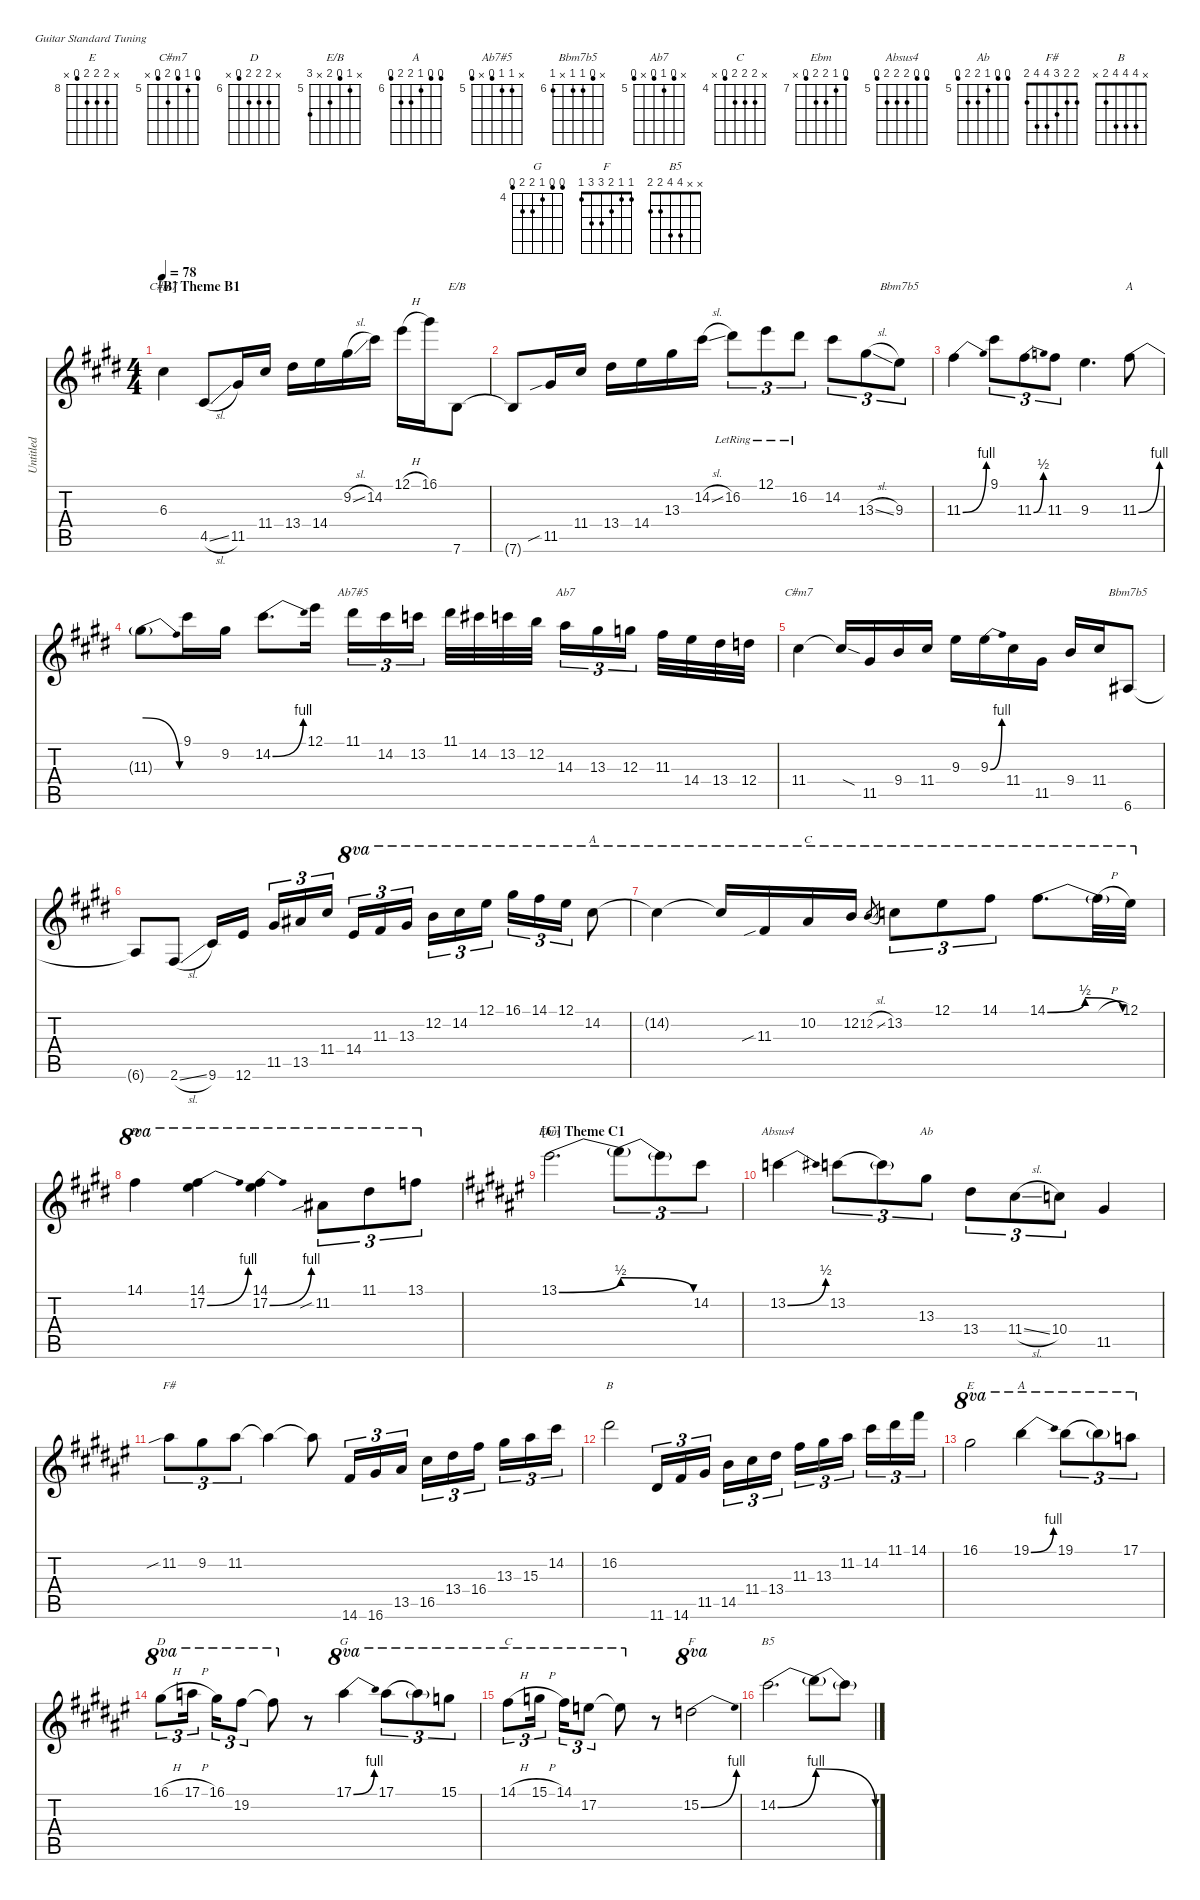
\defaultSystemsLayout 4
\hideDynamics
\bracketExtendMode nobrackets
\otherSystemsTrackNameOrientation horizontal
\track ("Untitled" "Untitled") {instrument overdrivenguitar}
\staff {score tabs}
\tuning (E4 B3 G3 D3 A2 E2)
\chord ("E" x 9 9 9 7 x) {firstfret 8}
\chord ("C#m7" 4 5 4 6 4 x) {firstfret 5}
\chord ("D" x 7 7 7 5 x) {firstfret 6}
\chord ("E/B" x 5 4 6 x 7) {firstfret 5}
\chord ("A" 5 5 6 7 7 5) {firstfret 6}
\chord ("Ab7#5" x 5 5 4 x 4) {firstfret 5}
\chord ("Bbm7b5" x 5 6 6 x 6) {firstfret 6}
\chord ("Ab7" x 4 5 4 x 4) {firstfret 5}
\chord ("C" x 5 5 5 3 x) {firstfret 4}
\chord ("Ebm" 6 7 8 8 6 x) {firstfret 7}
\chord ("Absus4" 4 4 6 6 6 4) {firstfret 5}
\chord ("Ab" 4 4 5 6 6 4) {firstfret 5}
\chord ("F#" 2 2 3 4 4 2)
\chord ("B" x 4 4 4 2 x)
\chord ("G" 3 3 4 5 5 3) {firstfret 4}
\chord ("F" 1 1 2 3 3 1)
\chord ("B5" x x 4 4 2 2)
\ts (4 4)
\section ("B" "Theme B1")
\tempo 78
\clef g2
\ks e
6.3{acc #}.4{ch "C#m7" dy mf beam Down} 4.5{sl acc #}.8{beam Up} 11.5{acc #}.16{beam Up} 11.4{acc #}.16{beam Up} 13.4{acc #}.16{beam Down} 14.4{acc forcenatural}.16{beam Down} 9.2{sl acc #}.16{beam Down} 14.2{acc #}.16{beam Down} 12.1{h acc forcenatural}.16{beam Down} 16.1{acc #}.16{beam Down} 7.6{acc forcenatural}.8{ch "E/B" beam Down} |
7.6{t acc forcenatural}.8{beam Up} 11.5{sib acc #}.16{beam Up} 11.4{acc #}.16{beam Up} 13.4{acc #}.16{beam Down} 14.4{acc forcenatural}.16{beam Down} 13.3{acc #}.16{beam Down} 14.2{sl acc #}.16{beam Down} 16.2{lr acc #}.8{tu (3 2) beam Down} 12.1{lr acc forcenatural}.8{tu (3 2) beam Down} 16.2{lr acc #}.8{tu (3 2) beam Down} 14.2{acc #}.8{tu (3 2) beam Down} 13.3{sl acc #}.8{tu (3 2) beam Down} 9.3{acc forcenatural}.8{tu (3 2) ch "Bbm7b5" beam Down} |
11.3{be (bend 0 0 60 4) acc #}.4{beam Down} 9.1{acc #}.8{tu (3 2) beam Down} 11.3{be (bend 0 0 60 2) acc #}.8{tu (3 2) beam Down} 11.3{acc #}.8{tu (3 2) beam Down} 9.3{acc forcenatural}.4{d beam Down} 11.3{be (bend 0 0 60 4) acc #}.8{ch "A" beam Down} |
11.3{be (release 0 4 60 0) t}.8{beam Down} 9.1{acc #}.16{beam Down} 9.2{acc #}.16{beam Down} 14.2{be (bend 0 0 60 4) acc #}.8{d beam Down} 12.1{acc forcenatural}.16{beam Down} 11.1{acc #}.16{tu (3 2) ch "Ab7#5" beam Down} 14.2{acc #}.16{tu (3 2) beam Down} 13.2{acc forcenatural}.16{tu (3 2) beam Down} 11.1{acc #}.32{beam Down} 14.2{acc #}.32{beam Down} 13.2{acc forcenatural}.32{beam Down} 12.2{acc forcenatural}.32{beam Down} 14.3{acc forcenatural}.16{tu (3 2) ch "Ab7" beam Down} 13.3{acc #}.16{tu (3 2) beam Down} 12.3{acc forcenatural}.16{tu (3 2) beam Down} 11.3{acc #}.32{beam Down} 14.4{acc forcenatural}.32{beam Down} 13.4{acc #}.32{beam Down} 12.4{acc forcenatural}.32{beam Down} |
11.4{acc #}.4{ch "C#m7" beam Down} 11.4{sod t acc #}.16{beam Up} 11.5{acc #}.16{beam Up} 9.4{acc forcenatural}.16{beam Up} 11.4{acc #}.16{beam Up} 9.3{acc forcenatural}.16{beam Down} 9.3{be (bend 0 0 60 4) acc forcenatural}.16{beam Down} 11.4{acc #}.16{beam Down} 11.5{acc #}.16{beam Down} 9.4{acc forcenatural}.16{beam Up} 11.4{acc #}.16{beam Up} 6.6{acc #}.8{ch "Bbm7b5" beam Up} |
6.6{t acc #}.8{beam Up} 2.6{sl acc #}.8{beam Up} 9.6{acc #}.16{beam Up} 12.6{acc forcenatural}.16{beam Up} 11.5{acc #}.16{tu (3 2) beam Up} 13.5{acc #}.16{tu (3 2) beam Up} 11.4{acc #}.16{tu (3 2) beam Up} 14.4{acc forcenatural}.16{tu (3 2) ot 8va beam Up} 11.3{acc #}.16{tu (3 2) ot 8va beam Up} 13.3{acc #}.16{tu (3 2) ot 8va beam Up} 12.2{acc forcenatural}.16{tu (3 2) ot 8va beam Down} 14.2{acc #}.16{tu (3 2) ot 8va beam Down} 12.1{acc forcenatural}.16{tu (3 2) ot 8va beam Down} 16.1{acc #}.16{tu (3 2) ot 8va beam Down} 14.1{acc #}.16{tu (3 2) ot 8va beam Down} 12.1{acc forcenatural}.16{tu (3 2) ot 8va beam Down} 14.2{acc #}.8{ch "A" ot 8va beam Down} |
14.2{t acc #}.4{ot 8va beam Down} 14.2{t acc #}.16{ot 8va beam Up} 11.3{sib acc #}.16{ot 8va beam Up} 10.2{acc forcenatural}.16{ch "C" ot 8va beam Up} 12.2{acc forcenatural}.16{ot 8va beam Up} 12.2{sl acc forcenatural}.8{ot 8va gr beam Up} 13.2{acc forcenatural}.8{tu (3 2) ot 8va beam Down} 12.1{acc forcenatural}.8{tu (3 2) ot 8va beam Down} 14.1{acc #}.8{tu (3 2) ot 8va beam Down} 14.1{be (bendrelease 0 0 30 2 30 2 60 0) acc #}.8{d ot 8va beam Down} 14.1{h t acc #}.32{ot 8va beam Down} 12.1{acc forcenatural}.32{ot 8va beam Down} |
14.1{acc #}.4{ch "D" ot 8va beam Down} (14.1{acc #} 17.2{be (bend 0 0 60 4) acc forcenatural}).4{ot 8va beam Down} (14.1{acc #} 17.2{be (bend 0 0 60 4) acc forcenatural}).4{ot 8va beam Down} 11.2{sib acc #}.8{tu (3 2) ot 8va beam Down} 11.1{acc #}.8{tu (3 2) ot 8va beam Down} 13.1{acc forcenatural}.8{tu (3 2) ot 8va beam Down} |
\section ("C" "Theme C1")
\ks f#
13.1{be (bend 0 0 60 2) acc #}.2{d ch "Ebm" beam Down} 13.1{be (release 0 2 60 0) t}.8{tu (3 2) beam Down} 13.1{t acc #}.8{tu (3 2) beam Down} 14.2{acc #}.8{tu (3 2) beam Down} |
13.2{be (bend 0 0 60 2) acc forcenatural}.4{ch "Absus4" beam Down} 13.2{be (hold 0 0 60 0) acc forcenatural}.8{tu (3 2) beam Down} 13.2{t acc forcenatural}.8{tu (3 2) beam Down} 13.3{acc #}.8{tu (3 2) ch "Ab" beam Down} 13.4{acc #}.8{tu (3 2) beam Down} 11.4{sl acc #}.8{tu (3 2) beam Down} 10.4{acc forcenatural}.8{tu (3 2) beam Down} 11.5{acc #}.4{beam Up} |
11.2{sib acc #}.8{tu (3 2) ch "F#" beam Down} 9.2{acc #}.8{tu (3 2) beam Down} 11.2{acc #}.8{tu (3 2) beam Down} 11.2{t acc #}.4{beam Down} 11.2{t acc #}.8{beam Down} 14.6{acc #}.16{tu (3 2) beam Up} 16.6{acc #}.16{tu (3 2) beam Up} 13.5{acc #}.16{tu (3 2) beam Up} 16.5{acc #}.16{tu (3 2) beam Down} 13.4{acc #}.16{tu (3 2) beam Down} 16.4{acc #}.16{tu (3 2) beam Down} 13.3{acc #}.16{tu (3 2) beam Down} 15.3{acc #}.16{tu (3 2) beam Down} 14.2{acc #}.16{tu (3 2) beam Down} |
16.2{acc #}.2{ch "B" beam Down} 11.6{acc #}.16{tu (3 2) beam Up} 14.6{acc #}.16{tu (3 2) beam Up} 11.5{acc #}.16{tu (3 2) beam Up} 14.5{acc forcenatural}.16{tu (3 2) beam Down} 11.4{acc #}.16{tu (3 2) beam Down} 13.4{acc #}.16{tu (3 2) beam Down} 11.3{acc #}.16{tu (3 2) beam Down} 13.3{acc #}.16{tu (3 2) beam Down} 11.2{acc #}.16{tu (3 2) beam Down} 14.2{acc #}.16{tu (3 2) beam Down} 11.1{acc #}.16{tu (3 2) beam Down} 14.1{acc #}.16{tu (3 2) beam Down} |
16.1{acc #}.2{ch "E" ot 8va beam Down} 19.1{be (bend 0 0 60 4) acc forcenatural}.4{ch "A" ot 8va beam Down} 19.1{be (hold 0 0 60 0) acc forcenatural}.8{tu (3 2) ot 8va beam Down} 19.1{t acc forcenatural}.8{tu (3 2) ot 8va beam Down} 17.1{acc forcenatural}.8{tu (3 2) ot 8va beam Down} |
16.1{h acc #}.8{tu (3 2) ch "D" ot 8va beam Down} 17.1{h acc forcenatural}.16{tu (3 2) ot 8va beam Down} 16.1{acc #}.16{tu (3 2) ot 8va beam Down} 19.2{acc #}.8{tu (3 2) ot 8va beam Down} 19.2{t acc #}.8{ot 8va beam Down} r.8{beam Down} 17.1{be (bend 0 0 60 4) acc forcenatural}.4{ch "G" ot 8va beam Down} 17.1{be (hold 0 0 60 0) acc forcenatural}.8{tu (3 2) ot 8va beam Down} 17.1{t acc forcenatural}.8{tu (3 2) ot 8va beam Down} 15.1{acc forcenatural}.8{tu (3 2) ot 8va beam Down} |
14.1{h acc #}.8{tu (3 2) ch "C" ot 8va beam Down} 15.1{h acc forcenatural}.16{tu (3 2) ot 8va beam Down} 14.1{acc #}.16{tu (3 2) ot 8va beam Down} 17.2{acc forcenatural}.8{tu (3 2) ot 8va beam Down} 17.2{t acc forcenatural}.8{ot 8va beam Down} r.8{beam Down} 15.2{be (bend 0 0 60 4) acc forcenatural}.2{ch "F" ot 8va beam Down} |
14.2{be (bend 0 0 60 4) acc #}.2{d ch "B5" beam Down} 14.2{be (release 0 4 60 0) t}.8{beam Down} 14.2{t acc #}.8{beam Down}
